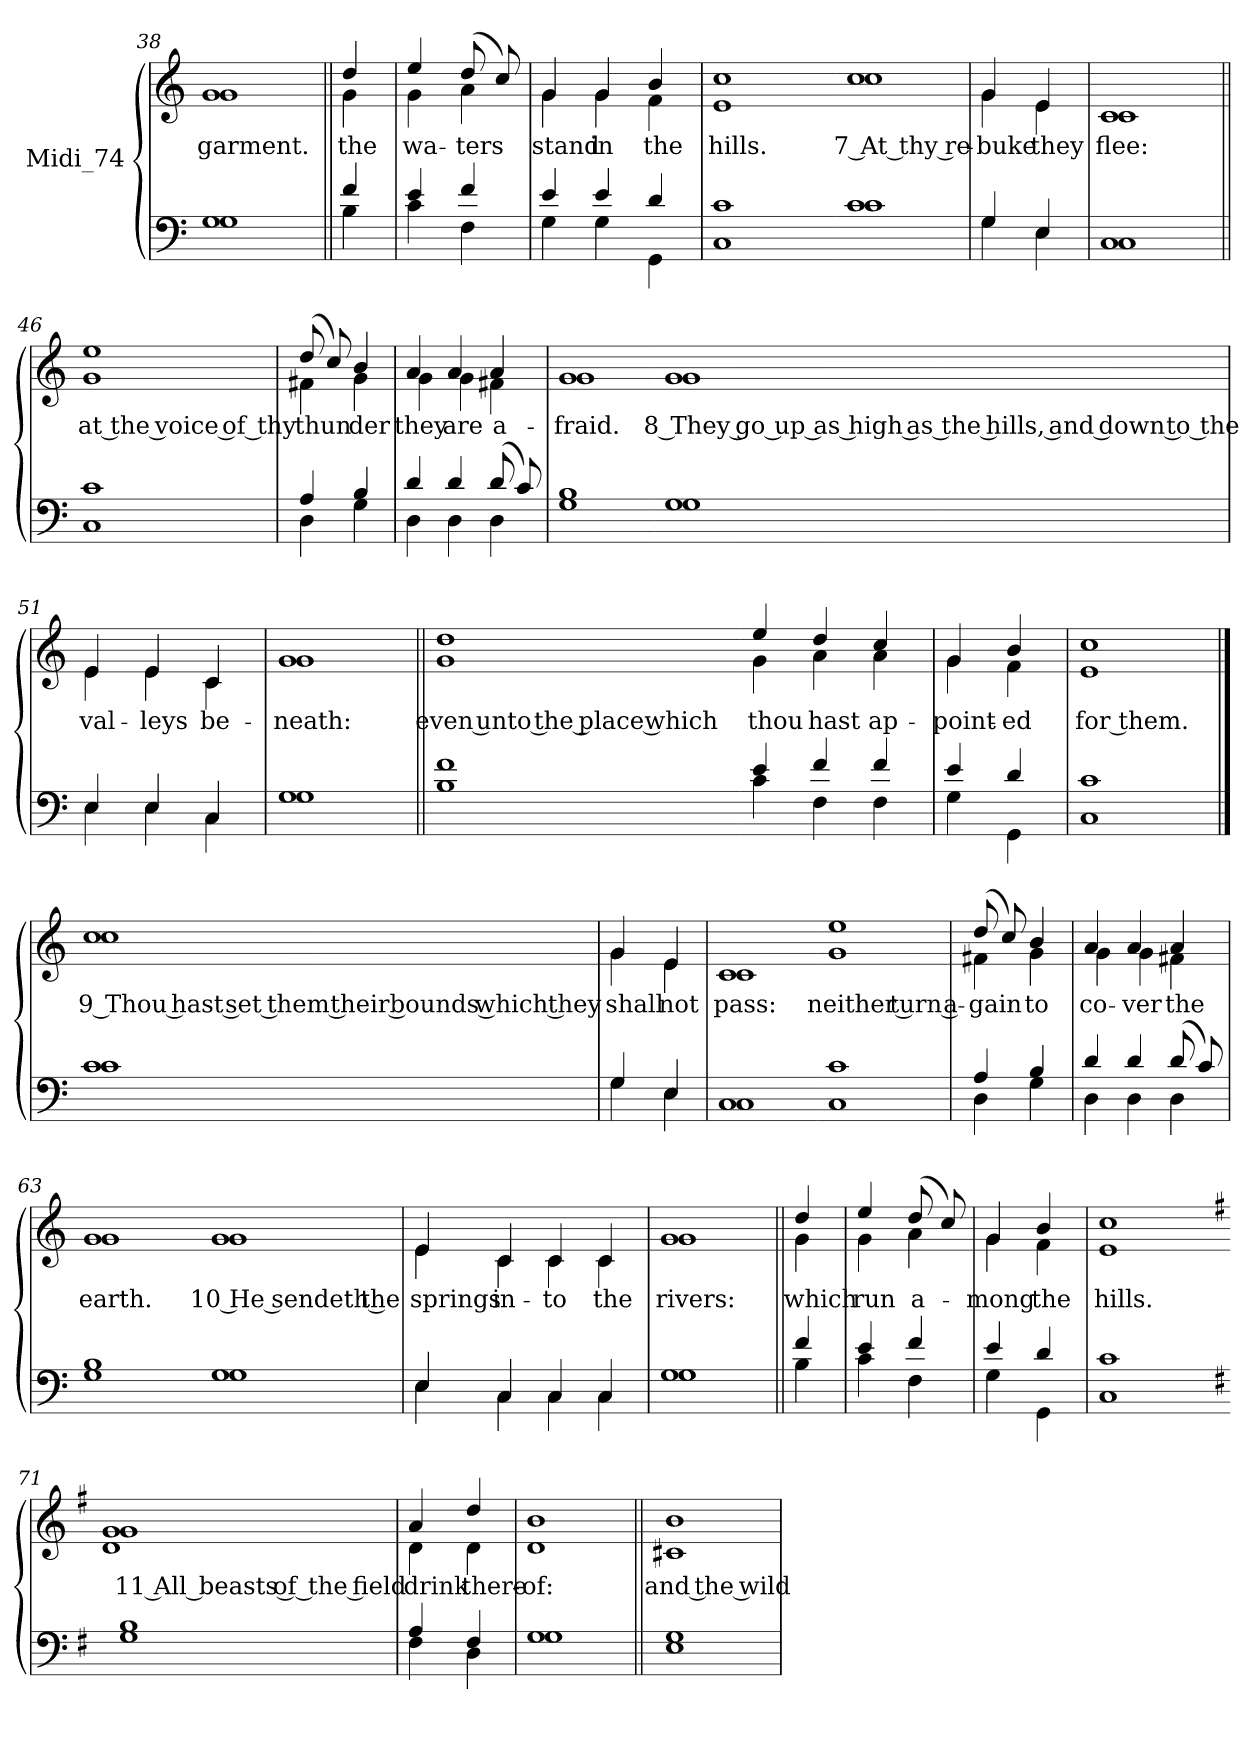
**kern	**kern	**text
*part2	*part1	*part1
*staff2	*staff1	*staff1
*I"Midi_74	*I"Midi_74	*
*clefF4	*clefG2	*
*k[]	*k[]	*
*C:	*C:	*
=38	=38	=38
*^	*	*
!	!	!	!LO:LY:b
*	*	*^	*
1G	1G	1g	1g	garment.
=39||	=39||	=39||	=39||	=39||
!	!	!	!	!LO:LY:b
4f	4B	4dd	4g	the
=40	=40	=40	=40	=40
!	!	!	!	!LO:LY:b
4e	4c	4ee	4g	wa-
!	!	!	!	!LO:LY:b
4f	4F	(>8dd	4a\	-ters
.	.	8cc)	.	.
=41	=41	=41	=41	=41
!	!	!	!	!LO:LY:b
4e	4G	4g	4g	stand
!	!	!	!	!LO:LY:b
4e	4G	4g	4g	in
!	!	!	!	!LO:LY:b
4d	4GG	4b	4f	the
=42	=42	=42	=42	=42
!	!	!	!	!LO:LY:b
1c	1C	1cc	1e	hills.
!!LO:LB:g=z	!!
=43-	=43-	=43-	=43-	=43-
!	!	!	!	!LO:LY:b
1c	1c	1cc	1cc	7 At thy re-
=44	=44	=44	=44	=44
!	!	!	!	!LO:LY:b
4G	4G	4g	4g	-buke
!	!	!	!	!LO:LY:b
4E	4E	4e	4e	they
=45	=45	=45	=45	=45
!	!	!	!	!LO:LY:b
1C	1C	1c	1c	flee:
=46||	=46||	=46||	=46||	=46||
!	!	!	!	!LO:LY:b
1c	1C	1ee	1g	at the voice of thy
=47	=47	=47	=47	=47
!	!	!	!	!LO:LY:b
4A	4D	(>8dd	4f#X	thun
.	.	8cc)	.	.
!	!	!	!	!LO:LY:b
4B	4G	4b	4g	der
=48	=48	=48	=48	=48
!	!	!	!	!LO:LY:b
4d	4D	4a	4g	they
!	!	!	!	!LO:LY:b
4d	4D	4a	4g	are
!	!	!	!	!LO:LY:b
(>8d	4D	4a	4f#X	a-
8c)	.	.	.	.
=49	=49	=49	=49	=49
!	!	!	!	!LO:LY:b
1B	1G	1g	1g	-fraid.
!!LO:LB:g=z	!!
=50-	=50-	=50-	=50-	=50-
!	!	!	!	!LO:LY:b
1G	1G	1g	1g	8 They go up as high as the hills, and down to the
=51	=51	=51	=51	=51
!	!	!	!	!LO:LY:b
4E	4E	4e	4e	val-
!	!	!	!	!LO:LY:b
4E	4E	4e	4e	-leys
!	!	!	!	!LO:LY:b
4C	4C	4c	4c	be-
=52	=52	=52	=52	=52
!	!	!	!	!LO:LY:b
1G	1G	1g	1g	-neath:
=53||	=53||	=53||	=53||	=53||
!	!	!	!	!LO:LY:b
1f	1B	1dd	1g	even unto the place which
!!LO:LB:g=z	!!
=54-	=54-	=54-	=54-	=54-
!	!	!	!	!LO:LY:b
4e	4c	4ee	4g	thou
!	!	!	!	!LO:LY:b
4f	4F	4dd	4a	hast
!	!	!	!	!LO:LY:b
4f	4F	4cc	4a	ap-
=55	=55	=55	=55	=55
!	!	!	!	!LO:LY:b
4e	4G	4g	4g	-point-
!	!	!	!	!LO:LY:b
4d	4GG	4b	4f	-ed
=56	=56	=56	=56	=56
!	!	!	!	!LO:LY:b
1c	1C	1cc	1e	for them.
==57	==57	==57	==57	==57
!	!	!	!	!LO:LY:b
1c	1c	1cc	1cc	9 Thou hast set them their bounds which they
=58	=58	=58	=58	=58
!	!	!	!	!LO:LY:b
4G	4G	4g	4g	shall
!	!	!	!	!LO:LY:b
4E	4E	4e	4e	not
=59	=59	=59	=59	=59
!	!	!	!	!LO:LY:b
1C	1C	1c	1c	pass:
!!LO:LB:g=z	!!
=60-	=60-	=60-	=60-	=60-
!	!	!	!	!LO:LY:b
1c	1C	1ee	1g	neither turn a-
=61	=61	=61	=61	=61
!	!	!	!	!LO:LY:b
4A	4D	(>8dd	4f#X	-gain
.	.	8cc)	.	.
!	!	!	!	!LO:LY:b
4B	4G	4b	4g	to
=62	=62	=62	=62	=62
!	!	!	!	!LO:LY:b
4d	4D	4a	4g	co-
!	!	!	!	!LO:LY:b
4d	4D	4a	4g	-ver
!	!	!	!	!LO:LY:b
(>8d	4D	4a	4f#X	the
8c)	.	.	.	.
=63	=63	=63	=63	=63
!	!	!	!	!LO:LY:b
1B	1G	1g	1g	earth.
!!LO:LB:g=z	!!
=64-	=64-	=64-	=64-	=64-
!	!	!	!	!LO:LY:b
1G	1G	1g	1g	10 He sendeth the
=65	=65	=65	=65	=65
!	!	!	!	!LO:LY:b
4E	4E	4e	4e	springs
!	!	!	!	!LO:LY:b
4C	4C	4c	4c	in-
!	!	!	!	!LO:LY:b
4C	4C	4c	4c	-to
!	!	!	!	!LO:LY:b
4C	4C	4c	4c	the
=66	=66	=66	=66	=66
!	!	!	!	!LO:LY:b
1G	1G	1g	1g	rivers:
=67||	=67||	=67||	=67||	=67||
!	!	!	!	!LO:LY:b
4f	4B	4dd	4g	which
=68	=68	=68	=68	=68
!	!	!	!	!LO:LY:b
4e	4c	4ee	4g	run
!	!	!	!	!LO:LY:b
4f	4F	(>8dd	4a\	a-
.	.	8cc)	.	.
=69	=69	=69	=69	=69
!	!	!	!	!LO:LY:b
4e	4G	4g	4g	-mong
!	!	!	!	!LO:LY:b
4d	4GG	4b	4f	the
=70	=70	=70	=70	=70
!	!	!	!	!LO:LY:b
1c	1C	1cc	1e	hills.
*k[f#]	*	*k[f#]	*	*
*G:	*	*G:	*	*
!!LO:LB:g=z	!!
=71-	=71-	=71-	=71-	=71-
!	!	!	!	!LO:LY:b
1B	1G	1g	1d 1g	11 All beasts of the field
=72	=72	=72	=72	=72
!	!	!	!	!LO:LY:b
4A	4F#	4a	4d	drink
!	!	!	!	!LO:LY:b
4F#	4D	4dd	4d	there-
=73	=73	=73	=73	=73
!	!	!	!	!LO:LY:b
1G	1G	1b	1d	-of:
=74||	=74||	=74||	=74||	=74||
!	!	!	!	!LO:LY:b
1G	1E	1b	1c#X	and the wild
*v	*v	*	*	*
*	*v	*v	*
=	=	=
*-	*-	*-
